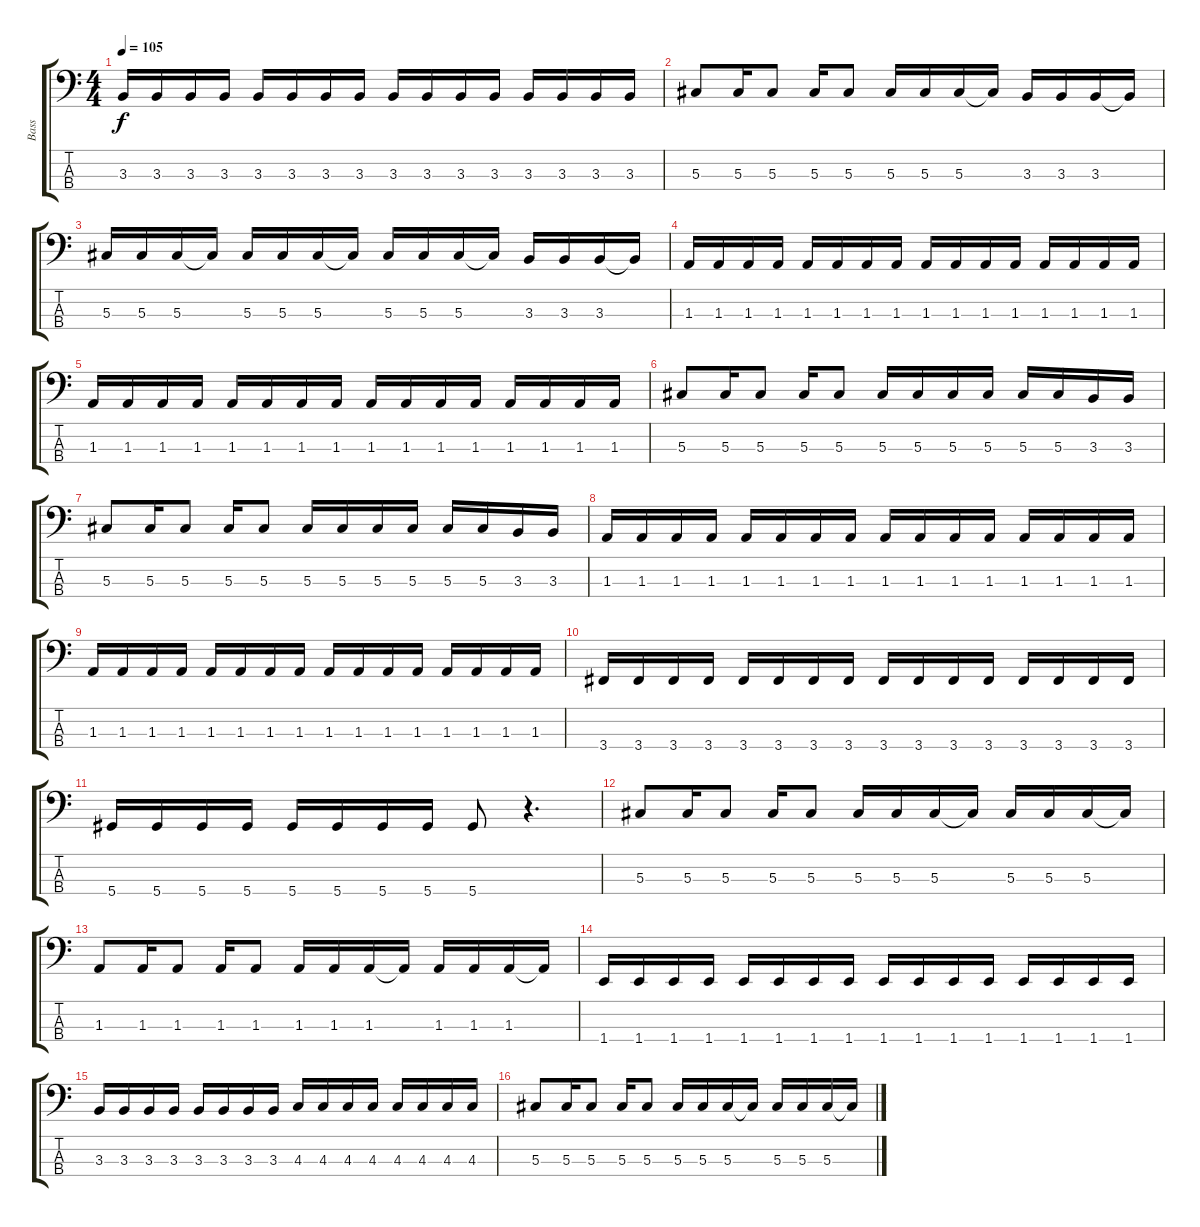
\track ("Bass" "Bass") {instrument electricbassfinger}
\staff {score tabs}
\tuning (Gb2 Db2 Ab1 Eb1) {hide}
\ts (4 4)
\tempo 105
\clef f4
\ks c
3.3.16{dy f} 3.3.16 3.3.16 3.3.16 3.3.16 3.3.16 3.3.16 3.3.16 3.3.16 3.3.16 3.3.16 3.3.16 3.3.16 3.3.16 3.3.16 3.3.16 |
5.3.8 5.3.16 5.3.8 5.3.16 5.3.8 5.3.16 5.3.16 5.3.16 5.3{t}.16 3.3.16 3.3.16 3.3.16 3.3{t}.16 |
5.3.16 5.3.16 5.3.16 5.3{t}.16 5.3.16 5.3.16 5.3.16 5.3{t}.16 5.3.16 5.3.16 5.3.16 5.3{t}.16 3.3.16 3.3.16 3.3.16 3.3{t}.16 |
1.3.16 1.3.16 1.3.16 1.3.16 1.3.16 1.3.16 1.3.16 1.3.16 1.3.16 1.3.16 1.3.16 1.3.16 1.3.16 1.3.16 1.3.16 1.3.16 |
1.3.16 1.3.16 1.3.16 1.3.16 1.3.16 1.3.16 1.3.16 1.3.16 1.3.16 1.3.16 1.3.16 1.3.16 1.3.16 1.3.16 1.3.16 1.3.16 |
5.3.8 5.3.16 5.3.8 5.3.16 5.3.8 5.3.16 5.3.16 5.3.16 5.3.16 5.3.16 5.3.16 3.3.16 3.3.16 |
5.3.8 5.3.16 5.3.8 5.3.16 5.3.8 5.3.16 5.3.16 5.3.16 5.3.16 5.3.16 5.3.16 3.3.16 3.3.16 |
1.3.16 1.3.16 1.3.16 1.3.16 1.3.16 1.3.16 1.3.16 1.3.16 1.3.16 1.3.16 1.3.16 1.3.16 1.3.16 1.3.16 1.3.16 1.3.16 |
1.3.16 1.3.16 1.3.16 1.3.16 1.3.16 1.3.16 1.3.16 1.3.16 1.3.16 1.3.16 1.3.16 1.3.16 1.3.16 1.3.16 1.3.16 1.3.16 |
3.4.16 3.4.16 3.4.16 3.4.16 3.4.16 3.4.16 3.4.16 3.4.16 3.4.16 3.4.16 3.4.16 3.4.16 3.4.16 3.4.16 3.4.16 3.4.16 |
5.4.16 5.4.16 5.4.16 5.4.16 5.4.16 5.4.16 5.4.16 5.4.16 5.4.8 r.4{d} |
5.3.8 5.3.16 5.3.8 5.3.16 5.3.8 5.3.16 5.3.16 5.3.16 5.3{t}.16 5.3.16 5.3.16 5.3.16 5.3{t}.16 |
1.3.8 1.3.16 1.3.8 1.3.16 1.3.8 1.3.16 1.3.16 1.3.16 1.3{t}.16 1.3.16 1.3.16 1.3.16 1.3{t}.16 |
1.4.16 1.4.16 1.4.16 1.4.16 1.4.16 1.4.16 1.4.16 1.4.16 1.4.16 1.4.16 1.4.16 1.4.16 1.4.16 1.4.16 1.4.16 1.4.16 |
3.3.16 3.3.16 3.3.16 3.3.16 3.3.16 3.3.16 3.3.16 3.3.16 4.3.16 4.3.16 4.3.16 4.3.16 4.3.16 4.3.16 4.3.16 4.3.16 |
5.3.8 5.3.16 5.3.8 5.3.16 5.3.8 5.3.16 5.3.16 5.3.16 5.3{t}.16 5.3.16 5.3.16 5.3.16 5.3{t}.16
